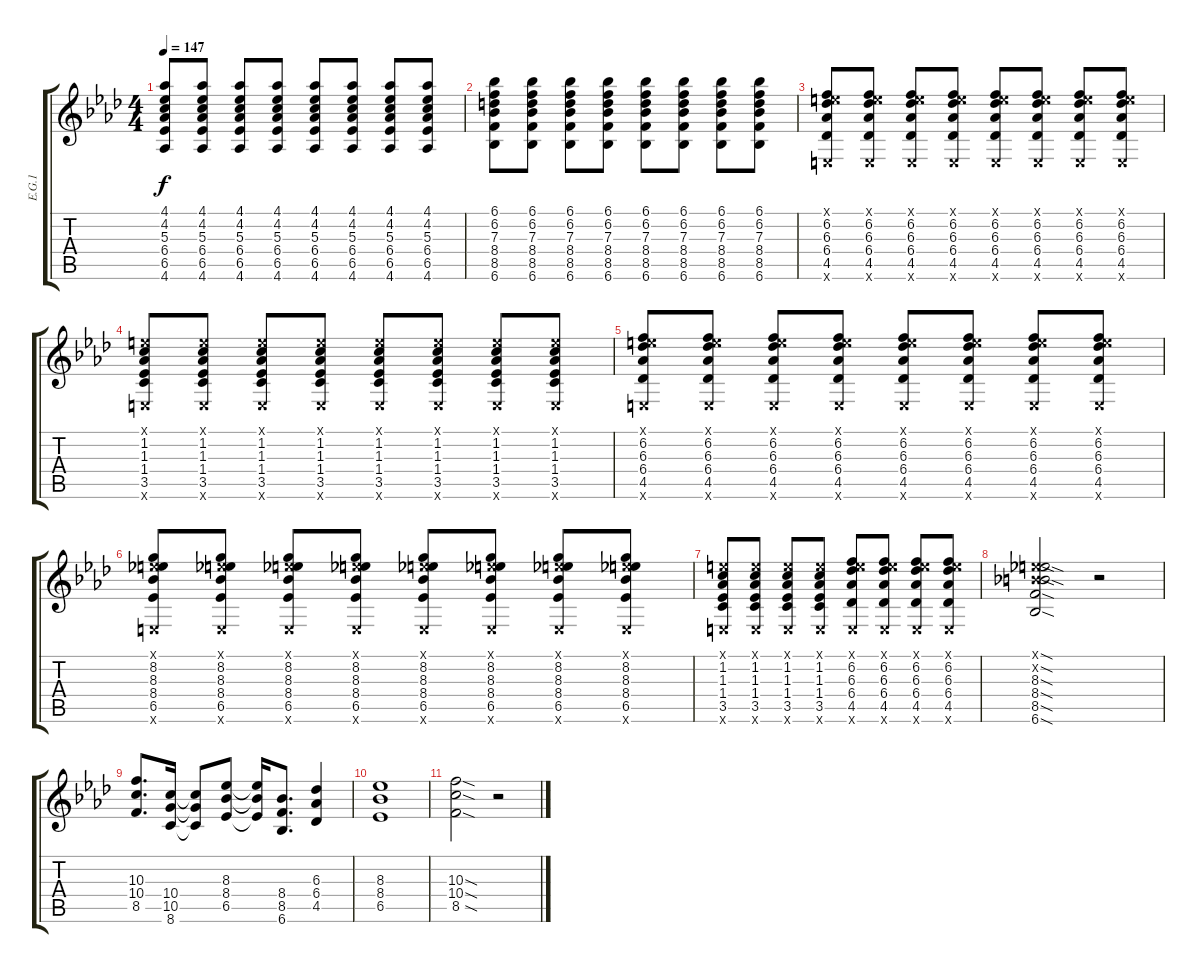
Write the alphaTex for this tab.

\track ("E.G.1" "E.G.1") {instrument distortionguitar}
\staff {score tabs}
\tuning (E4 B3 G3 D3 A2 E2) {hide}
\ts (4 4)
\tempo 147
\clef g2
\ks fminor
(4.1 4.2 5.3 6.4 6.5 4.6).8{dy f} (4.1 4.2 5.3 6.4 6.5 4.6).8 (4.1 4.2 5.3 6.4 6.5 4.6).8 (4.1 4.2 5.3 6.4 6.5 4.6).8 (4.1 4.2 5.3 6.4 6.5 4.6).8 (4.1 4.2 5.3 6.4 6.5 4.6).8 (4.1 4.2 5.3 6.4 6.5 4.6).8 (4.1 4.2 5.3 6.4 6.5 4.6).8 |
(6.1 6.2 7.3 8.4 8.5 6.6).8 (6.1 6.2 7.3 8.4 8.5 6.6).8 (6.1 6.2 7.3 8.4 8.5 6.6).8 (6.1 6.2 7.3 8.4 8.5 6.6).8 (6.1 6.2 7.3 8.4 8.5 6.6).8 (6.1 6.2 7.3 8.4 8.5 6.6).8 (6.1 6.2 7.3 8.4 8.5 6.6).8 (6.1 6.2 7.3 8.4 8.5 6.6).8 |
(0.1{x} 6.2 6.3 6.4 4.5 0.6{x}).8 (0.1{x} 6.2 6.3 6.4 4.5 0.6{x}).8 (0.1{x} 6.2 6.3 6.4 4.5 0.6{x}).8 (0.1{x} 6.2 6.3 6.4 4.5 0.6{x}).8 (0.1{x} 6.2 6.3 6.4 4.5 0.6{x}).8 (0.1{x} 6.2 6.3 6.4 4.5 0.6{x}).8 (0.1{x} 6.2 6.3 6.4 4.5 0.6{x}).8 (0.1{x} 6.2 6.3 6.4 4.5 0.6{x}).8 |
(0.1{x} 1.2 1.3 1.4 3.5 0.6{x}).8 (0.1{x} 1.2 1.3 1.4 3.5 0.6{x}).8 (0.1{x} 1.2 1.3 1.4 3.5 0.6{x}).8 (0.1{x} 1.2 1.3 1.4 3.5 0.6{x}).8 (0.1{x} 1.2 1.3 1.4 3.5 0.6{x}).8 (0.1{x} 1.2 1.3 1.4 3.5 0.6{x}).8 (0.1{x} 1.2 1.3 1.4 3.5 0.6{x}).8 (0.1{x} 1.2 1.3 1.4 3.5 0.6{x}).8 |
(0.1{x} 6.2 6.3 6.4 4.5 0.6{x}).8 (0.1{x} 6.2 6.3 6.4 4.5 0.6{x}).8 (0.1{x} 6.2 6.3 6.4 4.5 0.6{x}).8 (0.1{x} 6.2 6.3 6.4 4.5 0.6{x}).8 (0.1{x} 6.2 6.3 6.4 4.5 0.6{x}).8 (0.1{x} 6.2 6.3 6.4 4.5 0.6{x}).8 (0.1{x} 6.2 6.3 6.4 4.5 0.6{x}).8 (0.1{x} 6.2 6.3 6.4 4.5 0.6{x}).8 |
(0.1{x} 8.2 8.3 8.4 6.5 0.6{x}).8 (0.1{x} 8.2 8.3 8.4 6.5 0.6{x}).8 (0.1{x} 8.2 8.3 8.4 6.5 0.6{x}).8 (0.1{x} 8.2 8.3 8.4 6.5 0.6{x}).8 (0.1{x} 8.2 8.3 8.4 6.5 0.6{x}).8 (0.1{x} 8.2 8.3 8.4 6.5 0.6{x}).8 (0.1{x} 8.2 8.3 8.4 6.5 0.6{x}).8 (0.1{x} 8.2 8.3 8.4 6.5 0.6{x}).8 |
(0.1{x} 1.2 1.3 1.4 3.5 0.6{x}).8 (0.1{x} 1.2 1.3 1.4 3.5 0.6{x}).8 (0.1{x} 1.2 1.3 1.4 3.5 0.6{x}).8 (0.1{x} 1.2 1.3 1.4 3.5 0.6{x}).8 (0.1{x} 6.2 6.3 6.4 4.5 0.6{x}).8 (0.1{x} 6.2 6.3 6.4 4.5 0.6{x}).8 (0.1{x} 6.2 6.3 6.4 4.5 0.6{x}).8 (0.1{x} 6.2 6.3 6.4 4.5 0.6{x}).8 |
(0.1{sod x} 0.2{sod x} 8.3{sod} 8.4{sod} 8.5{sod} 6.6{sod}).2 r.2 |
(10.3 10.4 8.5).8{d} (10.4 10.5 8.6).16 (10.4{t} 10.5{t} 8.6{t}).8 (8.3 8.4 6.5).8 (8.3{t} 8.4{t} 6.5{t}).16 (8.4 8.5 6.6).8{d} (6.3 6.4 4.5).4 |
(8.3 8.4 6.5).1 |
(10.3{sod} 10.4{sod} 8.5{sod}).2 r.2
